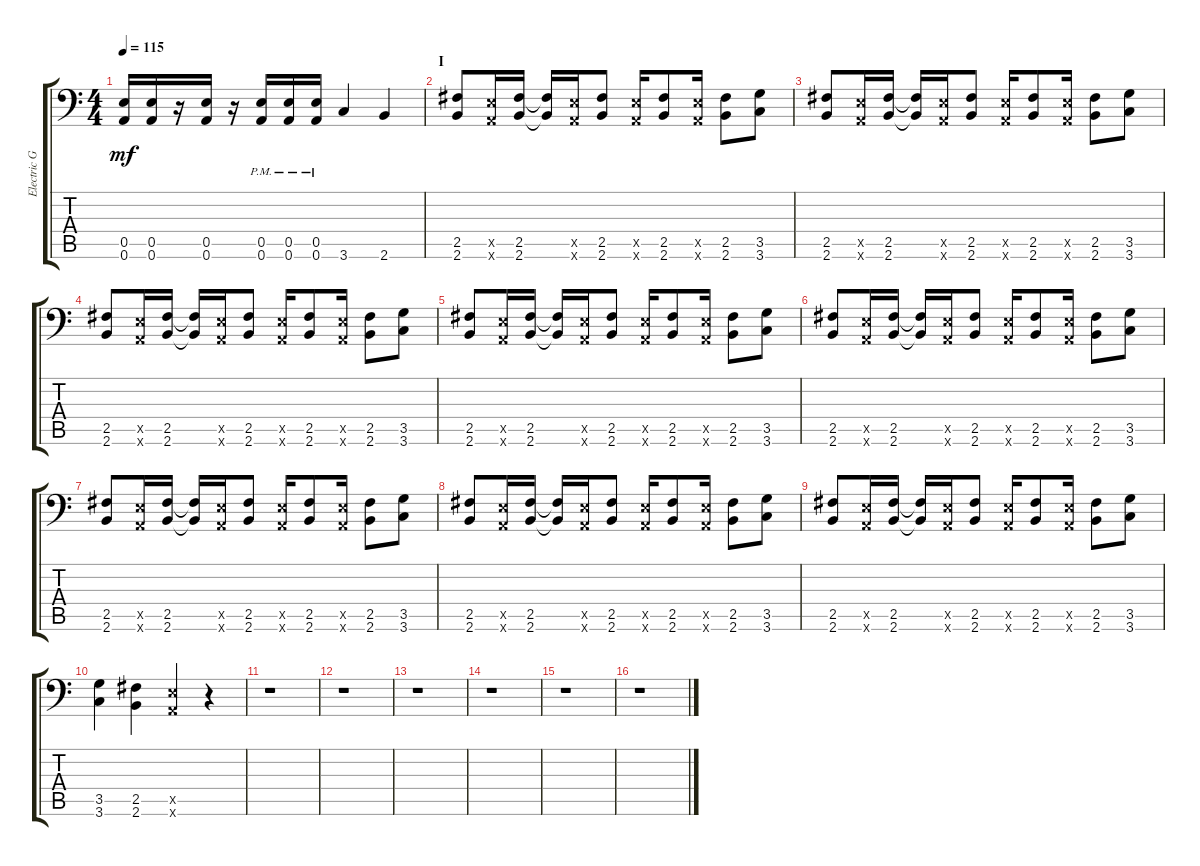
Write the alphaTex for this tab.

\track ("Electric Guitar III <葵>" "Electric G") {instrument distortionguitar}
\staff {score tabs}
\tuning (B3 Gb3 D3 A2 E2 A1) {hide}
\ts (4 4)
\tempo 115
\clef f4
\ks c
(0.5 0.6).16{dy mf} (0.5 0.6).16 r.16 (0.5 0.6).16 r.16 (0.5{pm} 0.6{pm}).16 (0.5{pm} 0.6{pm}).16 (0.5{pm} 0.6{pm}).16 3.6.4 2.6.4 |
\section ("" "I")
(2.5 2.6).8 (0.5{x} 0.6{x}).16 (2.5 2.6).16 (2.5{t} 2.6{t}).16 (0.5{x} 0.6{x}).16 (2.5 2.6).8 (0.5{x} 0.6{x}).16 (2.5 2.6).8 (0.5{x} 0.6{x}).16 (2.5 2.6).8 (3.5 3.6).8 |
(2.5 2.6).8 (0.5{x} 0.6{x}).16 (2.5 2.6).16 (2.5{t} 2.6{t}).16 (0.5{x} 0.6{x}).16 (2.5 2.6).8 (0.5{x} 0.6{x}).16 (2.5 2.6).8 (0.5{x} 0.6{x}).16 (2.5 2.6).8 (3.5 3.6).8 |
(2.5 2.6).8 (0.5{x} 0.6{x}).16 (2.5 2.6).16 (2.5{t} 2.6{t}).16 (0.5{x} 0.6{x}).16 (2.5 2.6).8 (0.5{x} 0.6{x}).16 (2.5 2.6).8 (0.5{x} 0.6{x}).16 (2.5 2.6).8 (3.5 3.6).8 |
(2.5 2.6).8 (0.5{x} 0.6{x}).16 (2.5 2.6).16 (2.5{t} 2.6{t}).16 (0.5{x} 0.6{x}).16 (2.5 2.6).8 (0.5{x} 0.6{x}).16 (2.5 2.6).8 (0.5{x} 0.6{x}).16 (2.5 2.6).8 (3.5 3.6).8 |
(2.5 2.6).8 (0.5{x} 0.6{x}).16 (2.5 2.6).16 (2.5{t} 2.6{t}).16 (0.5{x} 0.6{x}).16 (2.5 2.6).8 (0.5{x} 0.6{x}).16 (2.5 2.6).8 (0.5{x} 0.6{x}).16 (2.5 2.6).8 (3.5 3.6).8 |
(2.5 2.6).8 (0.5{x} 0.6{x}).16 (2.5 2.6).16 (2.5{t} 2.6{t}).16 (0.5{x} 0.6{x}).16 (2.5 2.6).8 (0.5{x} 0.6{x}).16 (2.5 2.6).8 (0.5{x} 0.6{x}).16 (2.5 2.6).8 (3.5 3.6).8 |
(2.5 2.6).8 (0.5{x} 0.6{x}).16 (2.5 2.6).16 (2.5{t} 2.6{t}).16 (0.5{x} 0.6{x}).16 (2.5 2.6).8 (0.5{x} 0.6{x}).16 (2.5 2.6).8 (0.5{x} 0.6{x}).16 (2.5 2.6).8 (3.5 3.6).8 |
(2.5 2.6).8 (0.5{x} 0.6{x}).16 (2.5 2.6).16 (2.5{t} 2.6{t}).16 (0.5{x} 0.6{x}).16 (2.5 2.6).8 (0.5{x} 0.6{x}).16 (2.5 2.6).8 (0.5{x} 0.6{x}).16 (2.5 2.6).8 (3.5 3.6).8 |
\section ("" "")
(3.5 3.6).4 (2.5 2.6).4 (0.5{x} 0.6{x}).4 r.4 |
r.1 |
r.1 |
r.1 |
r.1 |
r.1 |
r.1
